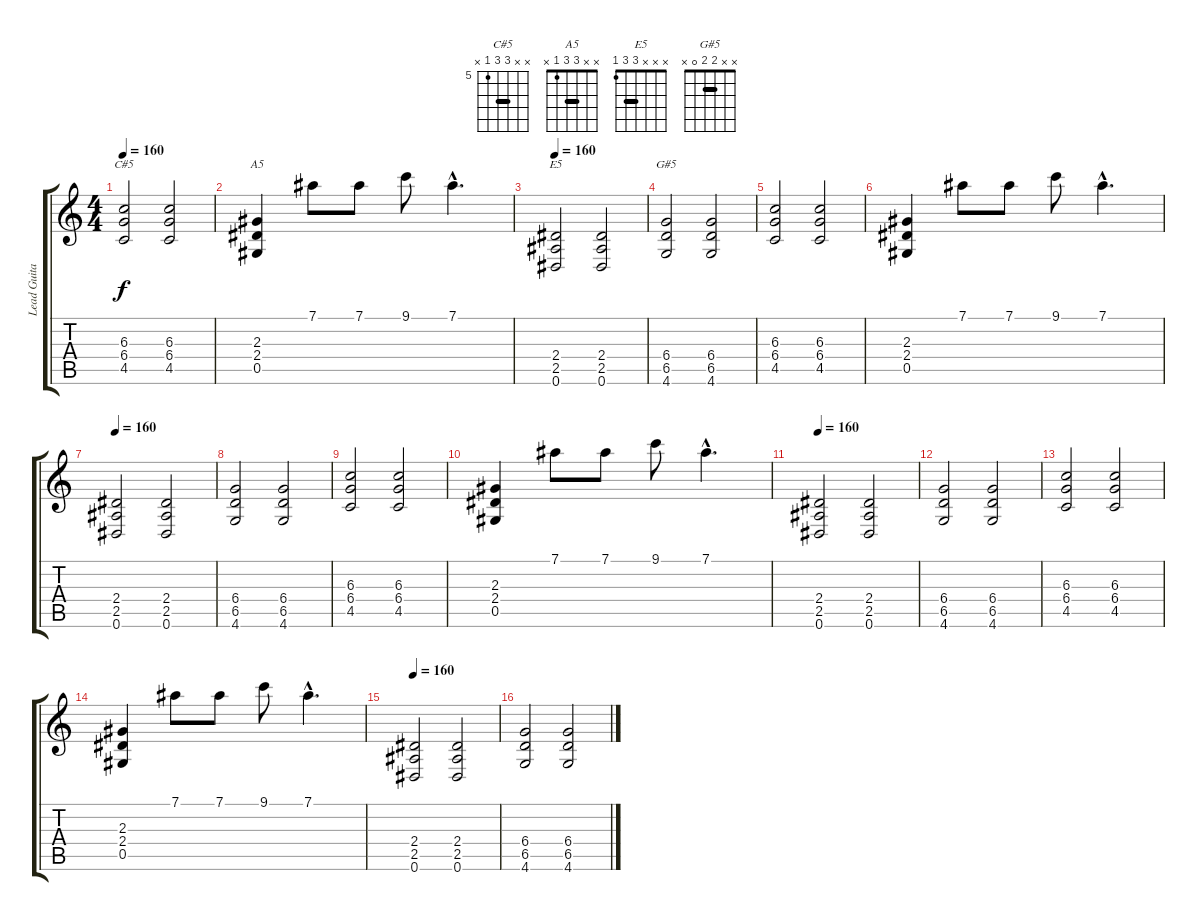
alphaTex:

\track ("Lead Guitar [Rivers Cuomo]" "Lead Guita") {instrument electricguitarmuted}
\staff {score tabs}
\tuning (Eb4 Bb3 Gb3 Db3 Ab2 Eb2) {hide}
\chord ("C#5" x x 7 7 5 x) {firstfret 5 barre 7}
\chord ("A5" x x 3 3 1 x) {barre 3}
\chord ("E5" x x x 3 3 1) {barre 3}
\chord ("G#5" x x 2 2 0 x) {barre 2}
\ts (4 4)
\tempo 160
\clef g2
\ks c
(6.3 6.4 4.5).2{ch "C#5" dy f} (6.3 6.4 4.5).2 |
(2.3 2.4 0.5).4{ch "A5"} 7.1.8 7.1.8 9.1.8 7.1{hac}.4{d} |
\tempo 160
(2.4 2.5 0.6).2{ch "E5" volume 13 instrument overdrivenguitar} (2.4 2.5 0.6).2 |
(6.4 6.5 4.6).2{ch "G#5"} (6.4 6.5 4.6).2 |
(6.3 6.4 4.5).2 (6.3 6.4 4.5).2 |
(2.3 2.4 0.5).4 7.1.8 7.1.8 9.1.8 7.1{hac}.4{d} |
\tempo 160
(2.4 2.5 0.6).2{volume 13 instrument overdrivenguitar} (2.4 2.5 0.6).2 |
(6.4 6.5 4.6).2 (6.4 6.5 4.6).2 |
(6.3 6.4 4.5).2 (6.3 6.4 4.5).2 |
(2.3 2.4 0.5).4 7.1.8 7.1.8 9.1.8 7.1{hac}.4{d} |
\tempo 160
(2.4 2.5 0.6).2{volume 13 instrument overdrivenguitar} (2.4 2.5 0.6).2 |
(6.4 6.5 4.6).2 (6.4 6.5 4.6).2 |
(6.3 6.4 4.5).2 (6.3 6.4 4.5).2 |
(2.3 2.4 0.5).4 7.1.8 7.1.8 9.1.8 7.1{hac}.4{d} |
\tempo 160
(2.4 2.5 0.6).2{volume 13 instrument overdrivenguitar} (2.4 2.5 0.6).2 |
(6.4 6.5 4.6).2 (6.4 6.5 4.6).2
